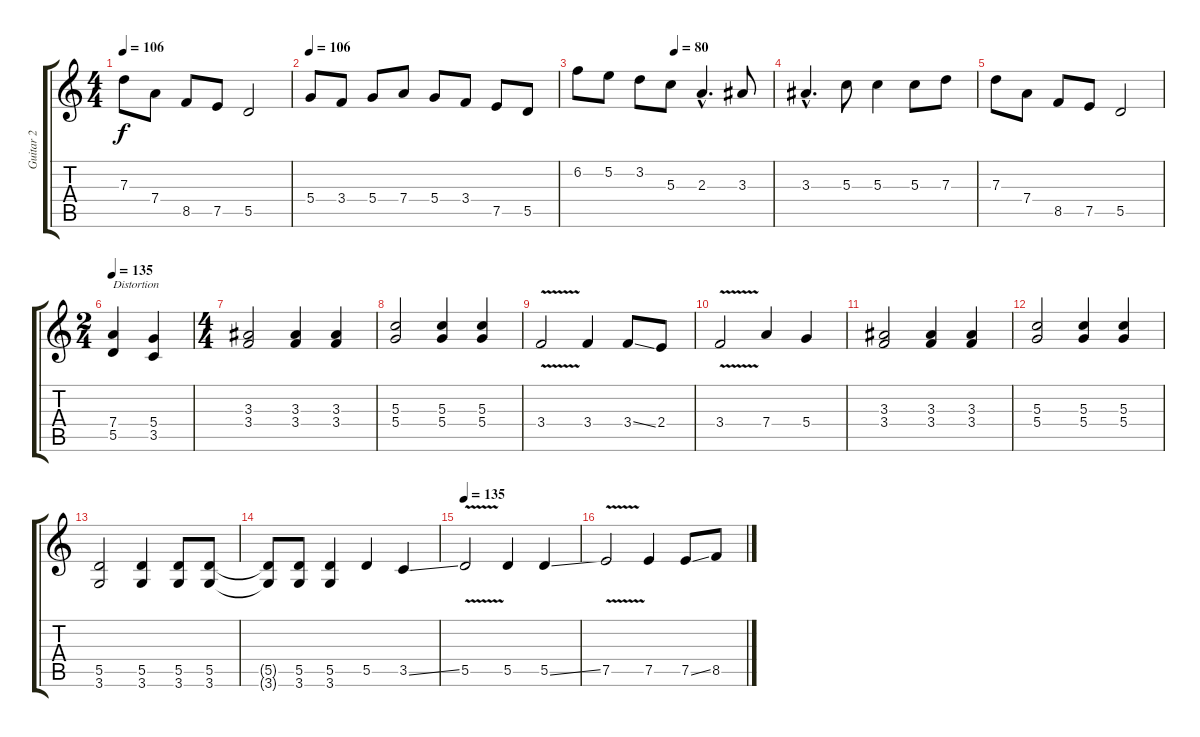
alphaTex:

\track ("Guitar 2" "Guitar 2") {instrument distortionguitar}
\staff {score tabs}
\tuning (E4 B3 G3 D3 A2 E2) {hide}
\ts (4 4)
\tempo 106
\clef g2
\ks c
7.3.8{dy f} 7.4.8 8.5.8 7.5.8 5.5.2 |
\tempo 106
5.4.8{instrument acousticguitarsteel} 3.4.8 5.4.8 7.4.8 5.4.8 3.4.8 7.5.8 5.5.8 |
\tempo (80 0.5)
6.2.8 5.2.8 3.2.8 5.3.8 2.3{hac}.4{d} 3.3.8 |
3.3{hac}.4{d} 5.3.8 5.3.4 5.3.8 7.3.8 |
7.3.8 7.4.8 8.5.8 7.5.8 5.5.2 |
\ts (2 4)
\tempo 135
(7.4 5.5).4{txt "Distortion" volume 16 instrument distortionguitar} (5.4 3.5).4 |
\ts (4 4)
(3.3 3.4).2 (3.3 3.4).4 (3.3 3.4).4 |
(5.3 5.4).2 (5.3 5.4).4 (5.3 5.4).4 |
3.4{v}.2 3.4.4 3.4{ss}.8 2.4.8 |
3.4{v}.2 7.4.4 5.4.4 |
(3.3 3.4).2 (3.3 3.4).4 (3.3 3.4).4 |
(5.3 5.4).2 (5.3 5.4).4 (5.3 5.4).4 |
(5.5 3.6).2 (5.5 3.6).4 (5.5 3.6).8 (5.5 3.6).8 |
(5.5{t} 3.6{t}).8 (5.5 3.6).8 (5.5 3.6).4 5.5.4 3.5{ss}.4 |
\tempo 135
5.5{v}.2 5.5.4 5.5{ss}.4 |
7.5{v}.2 7.5.4 7.5{ss}.8 8.5.8
